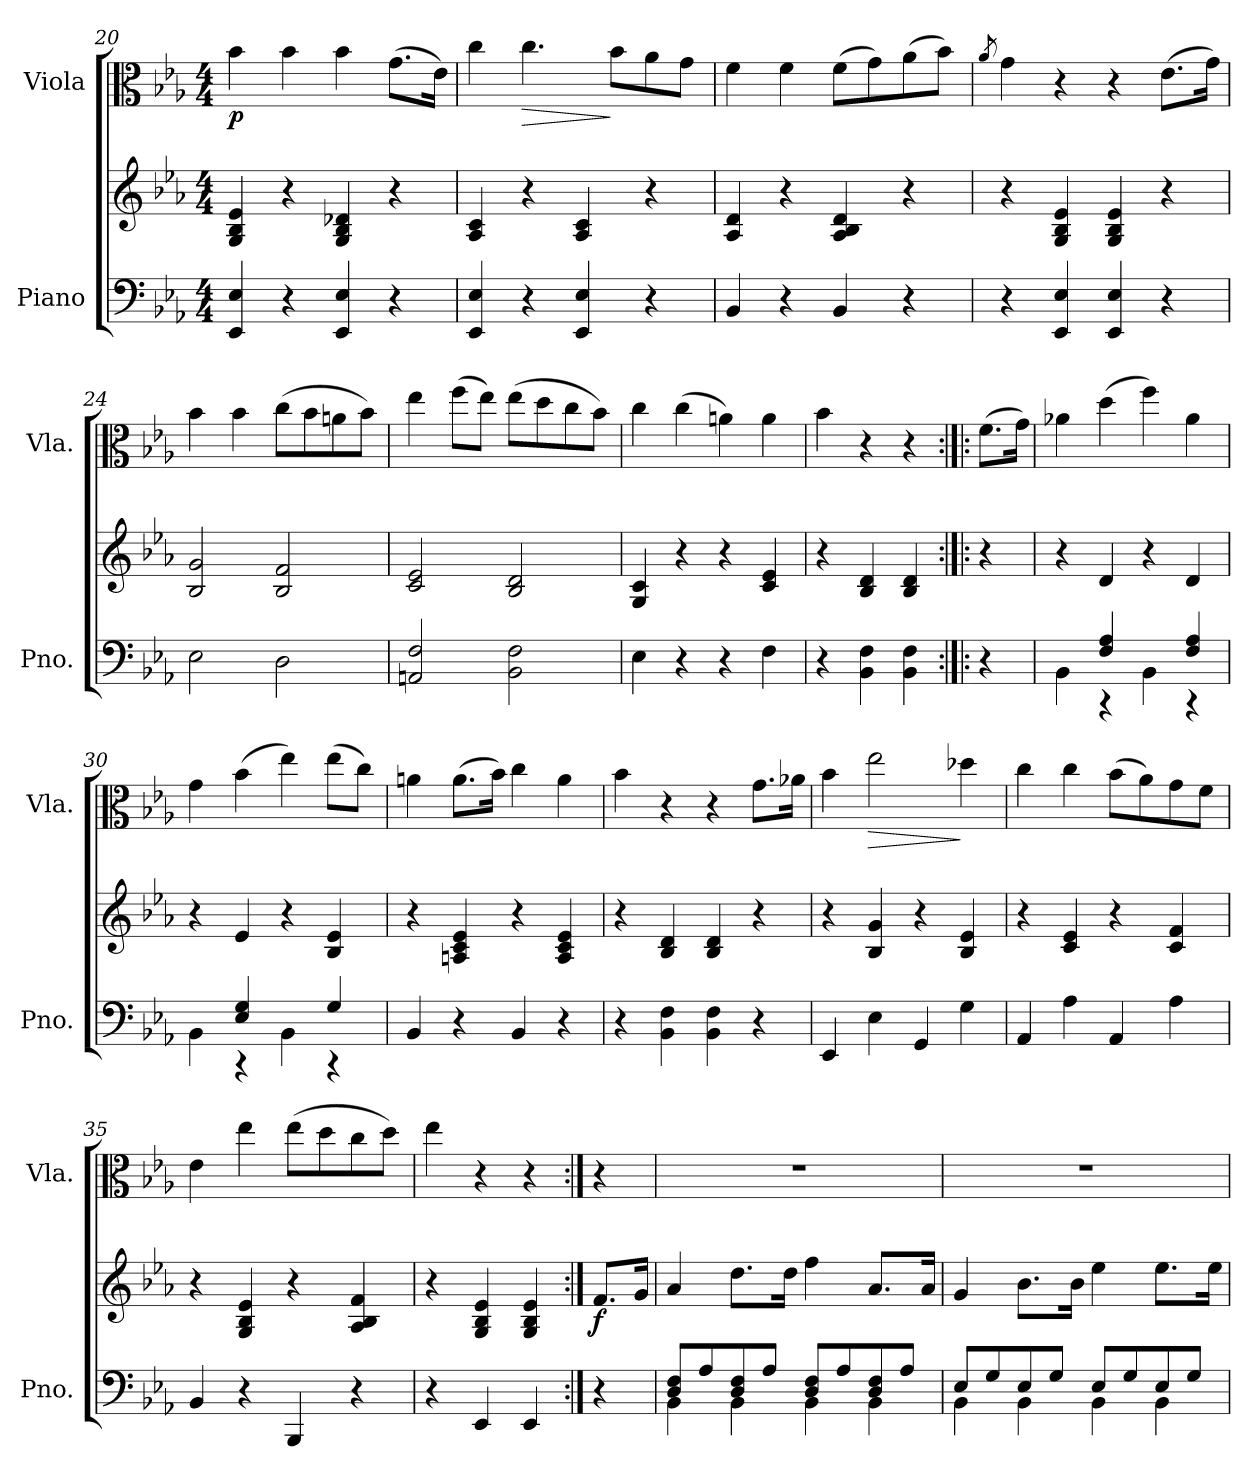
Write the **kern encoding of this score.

**kern	**kern	**dynam	**kern	**dynam
*part2	*part2	*part2	*part1	*part1
*staff3	*staff2	*staff2/3	*staff1	*staff1
*I"Piano	*	*	*I"Viola	*
*I'Pno.	*	*	*I'Vla.	*
*clefF4	*clefG2	*	*clefC3	*
*k[b-e-a-]	*k[b-e-a-]	*	*k[b-e-a-]	*
*M4/4	*M4/4	*	*M4/4	*
=20	=20	=20	=20	=20
!	!	!	!	!LO:DY:b
4EE-/ 4E-/	4G/ 4B-/ 4e-/	.	4b-\	p
4r	4r	.	4b-\	.
4EE-/ 4E-/	4G/ 4B-/ 4d-X/	.	4b-\	.
4r	4r	.	(>8.g\L	.
.	.	.	16e-\Jk)	.
=21	=21	=21	=21	=21
4EE-/ 4E-/	4A-/ 4c/	.	4cc\	.
!	!	!	!	!LO:HP:b
4r	4r	.	4.cc\	>
4EE-/ 4E-/	4A-/ 4c/	.	.	.
.	.	.	8b-\L	]
4r	4r	.	8a-\	.
.	.	.	8g\J	.
=22	=22	=22	=22	=22
4BB-/	4A-/ 4d/	.	4f\	.
4r	4r	.	4f\	.
4BB-/	4A-/ 4B-/ 4d/	.	(>8f\L	.
.	.	.	8g\)	.
4r	4r	.	(>8a-\	.
.	.	.	8b-\J)	.
=23	=23	=23	=23	=23
.	.	.	8qa-/	.
4r	4r	.	4g\	.
4EE-/ 4E-/	4G/ 4B-/ 4e-/	.	4r	.
4EE-/ 4E-/	4G/ 4B-/ 4e-/	.	4r	.
4r	4r	.	(>8.e-\L	.
.	.	.	16g\Jk)	.
=24	=24	=24	=24	=24
2E-\	2B-/ 2g/	.	4b-\	.
.	.	.	4b-\	.
2D\	2B-/ 2f/	.	(>8cc\L	.
.	.	.	8b-\	.
.	.	.	8an\	.
.	.	.	8b-\J)	.
!!LO:LB:g=z
=25	=25	=25	=25	=25
2AAn/ 2F/	2c/ 2e-/	.	4ee-\	.
.	.	.	(>8ff\L	.
.	.	.	8ee-\J)	.
2BB-\ 2F\	2B-/ 2d/	.	(>8ee-\L	.
.	.	.	8dd\	.
.	.	.	8cc\	.
.	.	.	8b-\J)	.
=26	=26	=26	=26	=26
4E-\	4G/ 4c/	.	4cc\	.
4r	4r	.	(>4cc\	.
4r	4r	.	4an\)	.
4F\	4c/ 4e-/	.	4a\	.
=27	=27	=27	=27	=27
4r	4r	.	4b-\	.
4BB-\ 4F\	4B-/ 4d/	.	4r	.
4BB-\ 4F\	4B-/ 4d/	.	4r	.
=28:|!|:	=28:|!|:	=28:|!|:	=28:|!|:	=28:|!|:
4r	4r	.	(>8.f\L	.
.	.	.	16g\Jk)	.
=29	=29	=29	=29	=29
*^	*	*	*	*
4ryy	4BB-\	4r	.	4a-X\	.
4F/ 4A-/	4rCC	4d/	.	(>4dd\	.
4ryy	4BB-\	4r	.	4ff\)	.
4F/ 4A-/	4rCC	4d/	.	4a-\	.
=30	=30	=30	=30	=30	=30
4ryy	4BB-\	4r	.	4g\	.
4E-/ 4G/	4rCC	4e-/	.	(>4b-\	.
4ryy	4BB-\	4r	.	4ee-\)	.
4G/	4rCC	4B-/ 4e-/	.	(>8ee-\L	.
.	.	.	.	8cc\J)	.
*v	*v	*	*	*	*
=31	=31	=31	=31	=31
4BB-/	4r	.	4an\	.
4r	4An/ 4c/ 4e-/	.	(>8.a\L	.
.	.	.	16b-\Jk)	.
4BB-/	4r	.	4cc\	.
4r	4A/ 4c/ 4e-/	.	4a\	.
!!LO:PB:g=z
=32	=32	=32	=32	=32
4r	4r	.	4b-\	.
4BB-\ 4F\	4B-/ 4d/	.	4r	.
4BB-\ 4F\	4B-/ 4d/	.	4r	.
4r	4r	.	8.g\L	.
.	.	.	16a-X\Jk	.
=33	=33	=33	=33	=33
4EE-/	4r	.	4b-\	.
!	!	!	!	!LO:HP:b
4E-\	4B-/ 4g/	.	2ee-\	>
4GG/	4r	.	.	.
4G\	4B-/ 4e-/	.	4dd-X\	]
=34	=34	=34	=34	=34
4AA-/	4r	.	4cc\	.
4A-\	4c/ 4e-/	.	4cc\	.
4AA-/	4r	.	(>8b-\L	.
.	.	.	8a-\)	.
4A-\	4c/ 4f/	.	8g\	.
.	.	.	8f\J	.
=35	=35	=35	=35	=35
4BB-/	4r	.	4e-\	.
4r	4G/ 4B-/ 4e-/	.	4ee-\	.
4BBB-/	4r	.	(>8ee-\L	.
.	.	.	8dd\	.
4r	4A-/ 4B-/ 4f/	.	8cc\	.
.	.	.	8dd\J)	.
=36	=36	=36	=36	=36
4r	4r	.	4ee-\	.
4EE-/	4G/ 4B-/ 4e-/	.	4r	.
4EE-/	4G/ 4B-/ 4e-/	.	4r	.
=37:|!	=37:|!	=37:|!	=37:|!	=37:|!
!	!	!LO:DY:b	!	!
4r	8.f/L	f	4r	.
.	16g/Jk	.	.	.
!!LO:PB:g=z
=38	=38	=38	=38	=38
*^	*	*	*	*
8D/ 8F/L	4BB-\	4a-/	.	1r	.
8A-/	.	.	.	.	.
8D/ 8F/	4BB-\	8.dd\L	.	.	.
8A-/J	.	.	.	.	.
.	.	16dd\Jk	.	.	.
8D/ 8F/L	4BB-\	4ff\	.	.	.
8A-/	.	.	.	.	.
8D/ 8F/	4BB-\	8.a-/L	.	.	.
8A-/J	.	.	.	.	.
.	.	16a-/Jk	.	.	.
=39	=39	=39	=39	=39	=39
8E-/L	4BB-\	4g/	.	1r	.
8G/	.	.	.	.	.
8E-/	4BB-\	8.b-\L	.	.	.
8G/J	.	.	.	.	.
.	.	16b-\Jk	.	.	.
8E-/L	4BB-\	4ee-\	.	.	.
8G/	.	.	.	.	.
8E-/	4BB-\	8.ee-\L	.	.	.
8G/J	.	.	.	.	.
.	.	16ee-\Jk	.	.	.
*v	*v	*	*	*	*
=	=	=	=	=
*-	*-	*-	*-	*-
